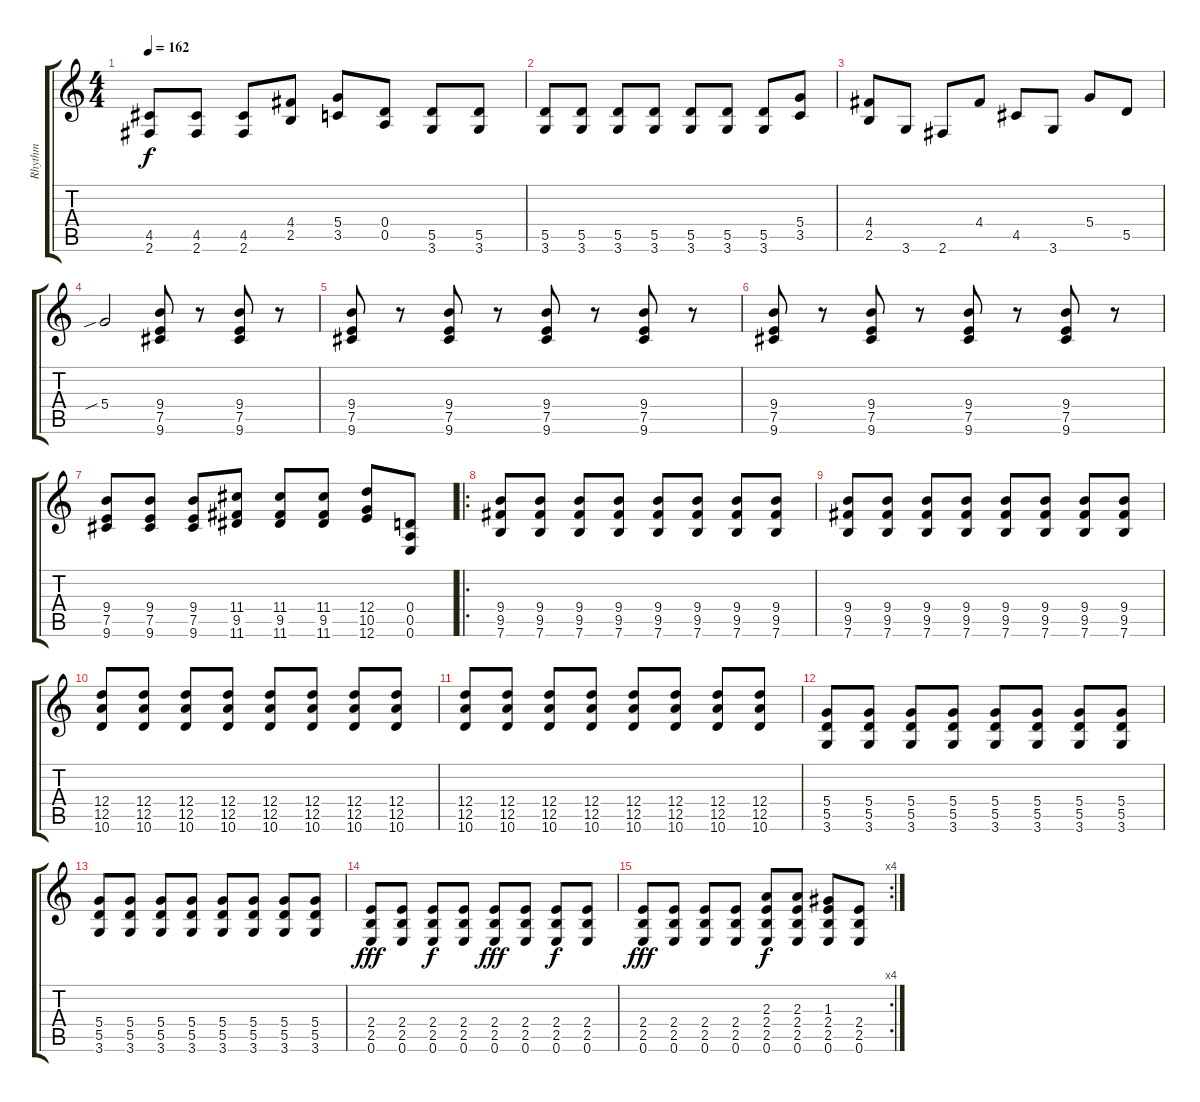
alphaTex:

\track ("Rhythm" "Rhythm") {instrument acousticguitarsteel}
\staff {score tabs}
\tuning (E4 B3 G3 D3 A2 E2) {hide}
\ts (4 4)
\tempo 162
\clef g2
\ks c
(4.5 2.6).8{dy f} (4.5 2.6).8 (4.5 2.6).8 (4.4 2.5).8 (5.4 3.5).8 (0.4 0.5).8 (5.5 3.6).8 (5.5 3.6).8 |
(5.5 3.6).8 (5.5 3.6).8 (5.5 3.6).8 (5.5 3.6).8 (5.5 3.6).8 (5.5 3.6).8 (5.5 3.6).8 (5.4 3.5).8 |
(4.4 2.5).8 3.6.8 2.6.8 4.4.8 4.5.8 3.6.8 5.4.8 5.5.8 |
5.4{sib}.2 (9.4 7.5 9.6).8 r.8 (9.4 7.5 9.6).8 r.8 |
(9.4 7.5 9.6).8 r.8 (9.4 7.5 9.6).8 r.8 (9.4 7.5 9.6).8 r.8 (9.4 7.5 9.6).8 r.8 |
(9.4 7.5 9.6).8 r.8 (9.4 7.5 9.6).8 r.8 (9.4 7.5 9.6).8 r.8 (9.4 7.5 9.6).8 r.8 |
(9.4 7.5 9.6).8 (9.4 7.5 9.6).8 (9.4 7.5 9.6).8 (11.4 9.5 11.6).8 (11.4 9.5 11.6).8 (11.4 9.5 11.6).8 (12.4 10.5 12.6).8 (0.4 0.5 0.6).8 |
\ro
(9.4 9.5 7.6).8 (9.4 9.5 7.6).8 (9.4 9.5 7.6).8 (9.4 9.5 7.6).8 (9.4 9.5 7.6).8 (9.4 9.5 7.6).8 (9.4 9.5 7.6).8 (9.4 9.5 7.6).8 |
(9.4 9.5 7.6).8 (9.4 9.5 7.6).8 (9.4 9.5 7.6).8 (9.4 9.5 7.6).8 (9.4 9.5 7.6).8 (9.4 9.5 7.6).8 (9.4 9.5 7.6).8 (9.4 9.5 7.6).8 |
(12.4 12.5 10.6).8 (12.4 12.5 10.6).8 (12.4 12.5 10.6).8 (12.4 12.5 10.6).8 (12.4 12.5 10.6).8 (12.4 12.5 10.6).8 (12.4 12.5 10.6).8 (12.4 12.5 10.6).8 |
(12.4 12.5 10.6).8 (12.4 12.5 10.6).8 (12.4 12.5 10.6).8 (12.4 12.5 10.6).8 (12.4 12.5 10.6).8 (12.4 12.5 10.6).8 (12.4 12.5 10.6).8 (12.4 12.5 10.6).8 |
(5.4 5.5 3.6).8 (5.4 5.5 3.6).8 (5.4 5.5 3.6).8 (5.4 5.5 3.6).8 (5.4 5.5 3.6).8 (5.4 5.5 3.6).8 (5.4 5.5 3.6).8 (5.4 5.5 3.6).8 |
(5.4 5.5 3.6).8 (5.4 5.5 3.6).8 (5.4 5.5 3.6).8 (5.4 5.5 3.6).8 (5.4 5.5 3.6).8 (5.4 5.5 3.6).8 (5.4 5.5 3.6).8 (5.4 5.5 3.6).8 |
(2.4 2.5 0.6).8{dy fff} (2.4 2.5 0.6).8 (2.4 2.5 0.6).8{dy f} (2.4 2.5 0.6).8 (2.4 2.5 0.6).8{dy fff} (2.4 2.5 0.6).8 (2.4 2.5 0.6).8{dy f} (2.4 2.5 0.6).8 |
\rc 4
(2.4 2.5 0.6).8{dy fff} (2.4 2.5 0.6).8 (2.4 2.5 0.6).8 (2.4 2.5 0.6).8 (2.3 2.4 2.5 0.6).8{dy f} (2.3 2.4 2.5 0.6).8 (1.3 2.4 2.5 0.6).8 (2.4 2.5 0.6).8
